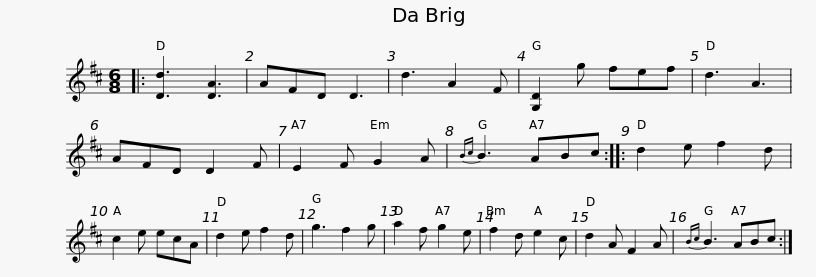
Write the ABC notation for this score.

X:1
L:1/8
M:6/8
I:linebreak $
K:D
V:1 treble
V:1
|: [Dd]3 [DA]3 | AFD D3 | d3 A2 F | [G,D]2 g fef | d3 A3 | %5
 AFD D2 F | E2 F G2 A |{Bc} B3 ABc :: d2 e f2 d |$ c2 e ecA | %10
 d2 e f2 d | g3 f2 g | a2 f g2 e | f2 d e2 c | d2 A F2 A | %15
{Bc} B3 ABc :| %16
